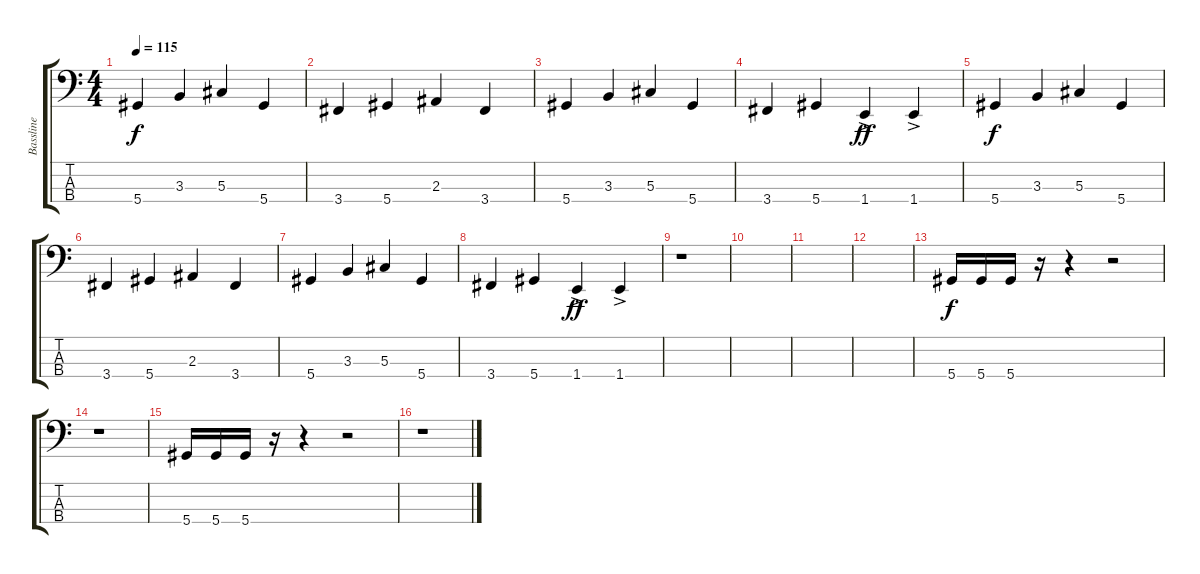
\track ("Bassline" "Bassline") {instrument electricbassfinger}
\staff {score tabs}
\tuning (Gb2 Db2 Ab1 Eb1) {hide}
\ts (4 4)
\tempo 115
\clef f4
\ks c
5.4.4{dy f} 3.3.4 5.3.4 5.4.4 |
3.4.4 5.4.4 2.3.4 3.4.4 |
5.4.4 3.3.4 5.3.4 5.4.4 |
3.4.4 5.4.4 1.4{ac}.4{dy ff} 1.4{ac}.4 |
5.4.4{dy f} 3.3.4 5.3.4 5.4.4 |
3.4.4 5.4.4 2.3.4 3.4.4 |
5.4.4 3.3.4 5.3.4 5.4.4 |
3.4.4 5.4.4 1.4{ac}.4{dy ff} 1.4{ac}.4 |
r.1 |
|
|
|
5.4.16{dy f} 5.4.16 5.4.16 r.16 r.4 r.2 |
r.1 |
5.4.16 5.4.16 5.4.16 r.16 r.4 r.2 |
r.1
